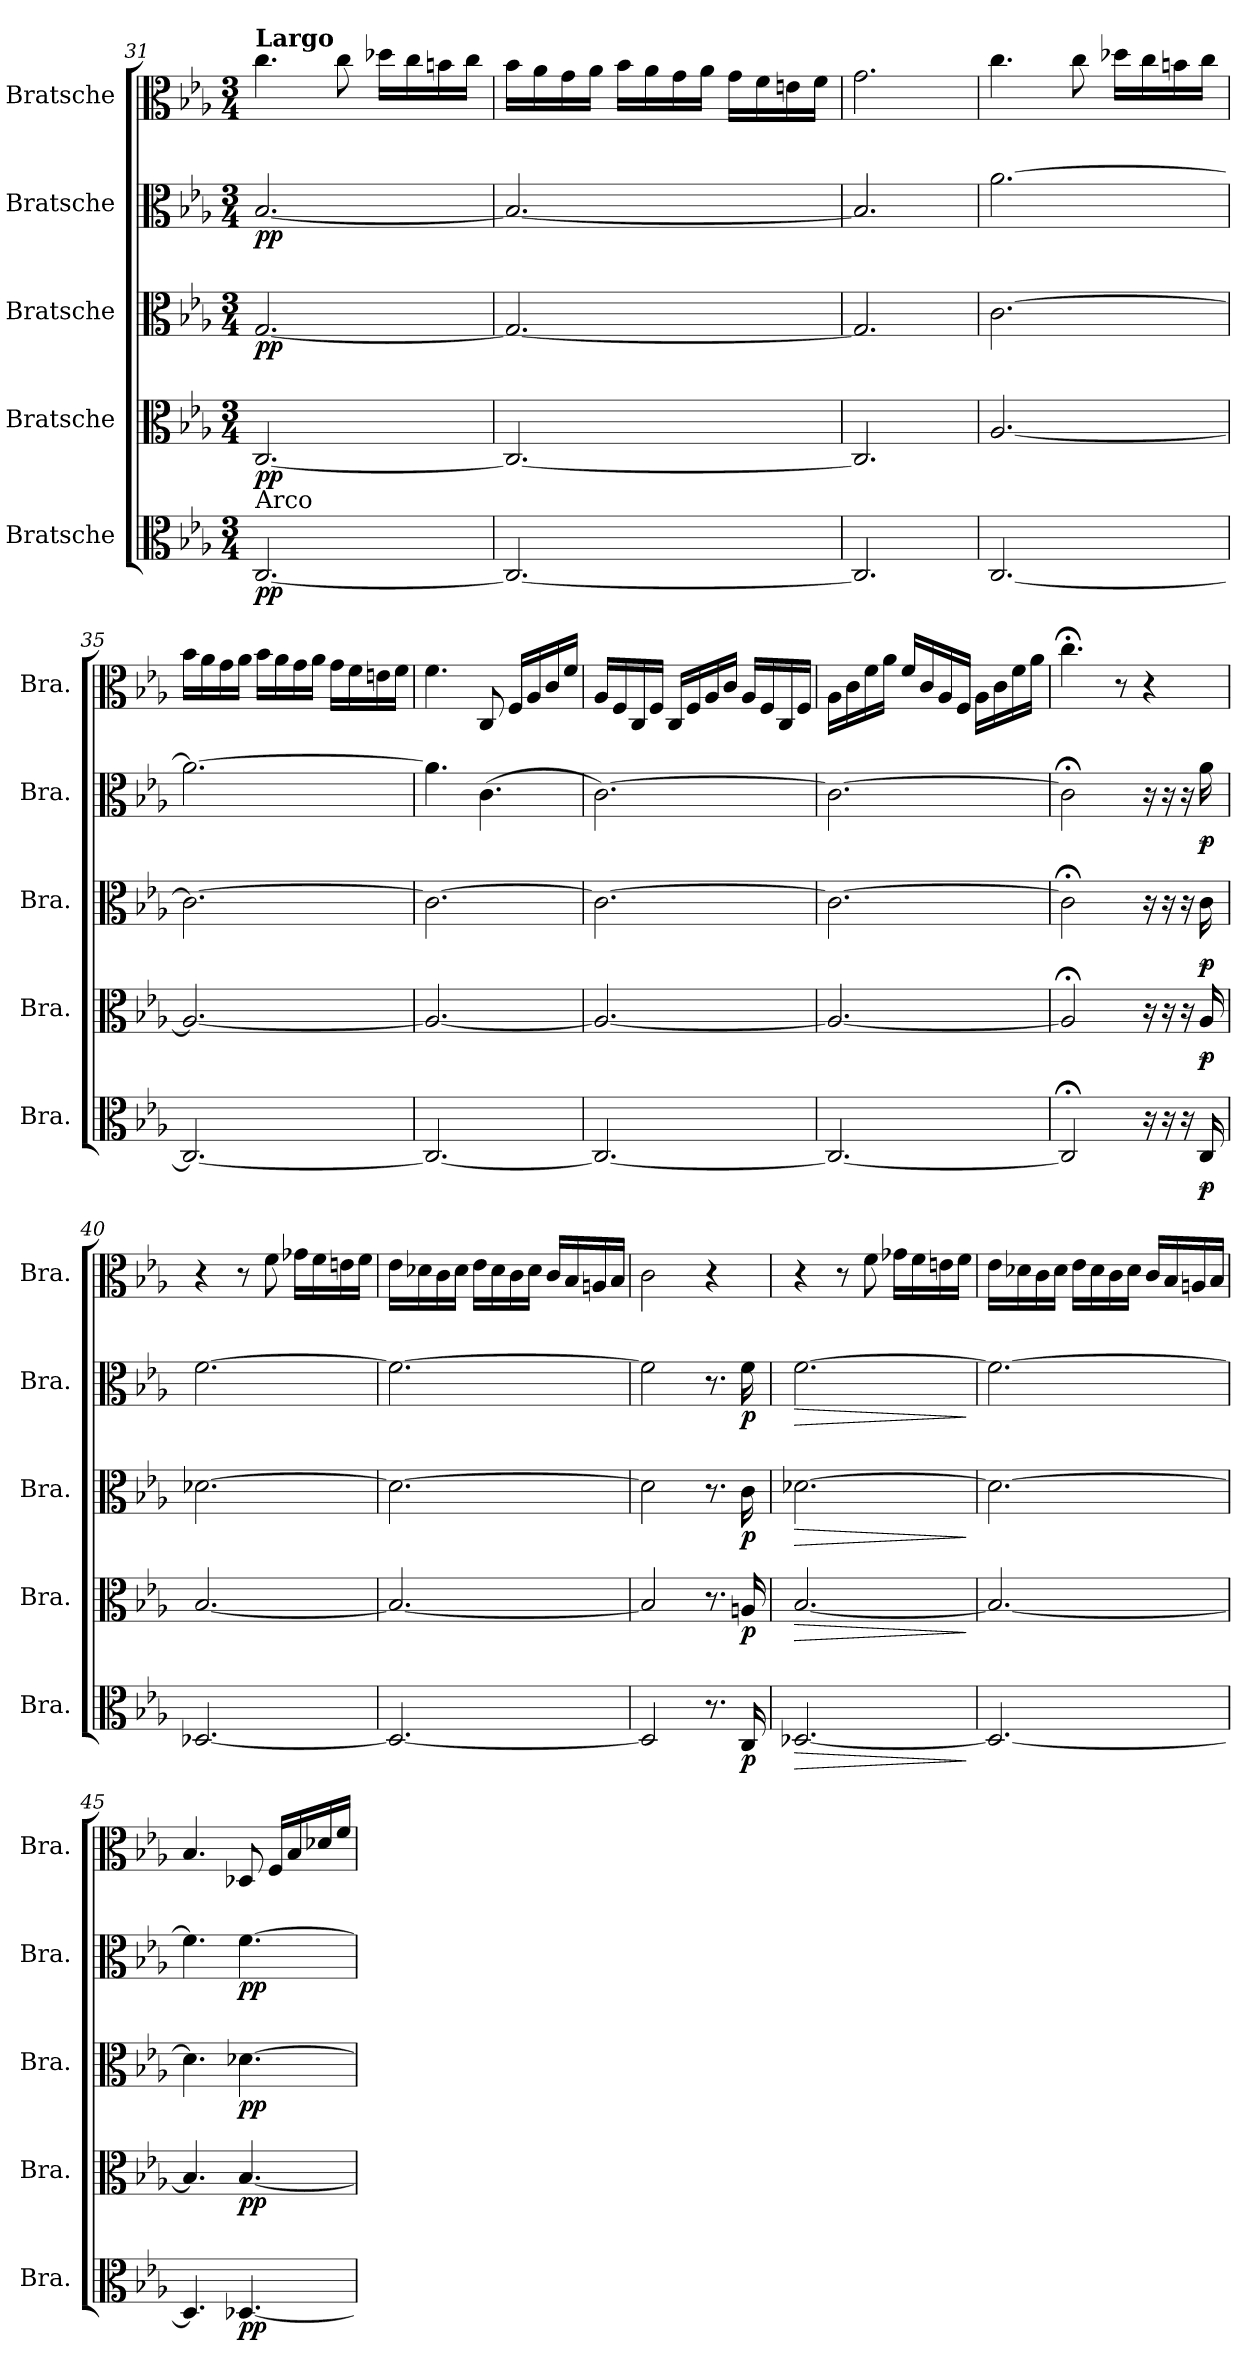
**kern	**dynam	**kern	**dynam	**kern	**dynam	**kern	**dynam	**kern
*part5	*part5	*part4	*part4	*part3	*part3	*part2	*part2	*part1
*staff5	*staff5	*staff4	*staff4	*staff3	*staff3	*staff2	*staff2	*staff1
*I"Bratsche	*	*I"Bratsche	*	*I"Bratsche	*	*I"Bratsche	*	*I"Bratsche
*I'Bra.	*	*I'Bra.	*	*I'Bra.	*	*I'Bra.	*	*I'Bra.
*clefC3	*	*clefC3	*	*clefC3	*	*clefC3	*	*clefC3
*k[b-e-a-]	*	*k[b-e-a-]	*	*k[b-e-a-]	*	*k[b-e-a-]	*	*k[b-e-a-]
*M3/4	*	*M3/4	*	*M3/4	*	*M3/4	*	*M3/4
=31	=31	=31	=31	=31	=31	=31	=31	=31
!	!	!	!	!	!	!	!	!LO:TX:a:B:t=Largo
!LO:TX:a:t=Arco	!	!	!	!	!	!	!	!
!	!LO:DY:b	!	!LO:DY:b	!	!LO:DY:b	!	!LO:DY:b	!
[2.C/	pp	[2.C/	pp	[2.G/	pp	[2.B-/	pp	4.cc\
.	.	.	.	.	.	.	.	8cc\
.	.	.	.	.	.	.	.	16dd-X\LL
.	.	.	.	.	.	.	.	16cc\
.	.	.	.	.	.	.	.	16bn\
.	.	.	.	.	.	.	.	16cc\JJ
=32	=32	=32	=32	=32	=32	=32	=32	=32
2.C/_	.	2.C/_	.	2.G/_	.	2.B-/_	.	16b-\LL
.	.	.	.	.	.	.	.	16a-\
.	.	.	.	.	.	.	.	16g\
.	.	.	.	.	.	.	.	16a-\JJ
.	.	.	.	.	.	.	.	16b-\LL
.	.	.	.	.	.	.	.	16a-\
.	.	.	.	.	.	.	.	16g\
.	.	.	.	.	.	.	.	16a-\JJ
.	.	.	.	.	.	.	.	16g\LL
.	.	.	.	.	.	.	.	16f\
.	.	.	.	.	.	.	.	16en\
.	.	.	.	.	.	.	.	16f\JJ
!!LO:PB:g=z
=33	=33	=33	=33	=33	=33	=33	=33	=33
2.C/]	.	2.C/]	.	2.G/]	.	2.B-/]	.	2.g\
=34	=34	=34	=34	=34	=34	=34	=34	=34
[2.C/	.	[2.A-/	.	[2.c\	.	[2.a-\	.	4.cc\
.	.	.	.	.	.	.	.	8cc\
.	.	.	.	.	.	.	.	16dd-X\LL
.	.	.	.	.	.	.	.	16cc\
.	.	.	.	.	.	.	.	16bn\
.	.	.	.	.	.	.	.	16cc\JJ
=35	=35	=35	=35	=35	=35	=35	=35	=35
2.C/_	.	2.A-/_	.	2.c\_	.	2.a-\_	.	16b-\LL
.	.	.	.	.	.	.	.	16a-\
.	.	.	.	.	.	.	.	16g\
.	.	.	.	.	.	.	.	16a-\JJ
.	.	.	.	.	.	.	.	16b-\LL
.	.	.	.	.	.	.	.	16a-\
.	.	.	.	.	.	.	.	16g\
.	.	.	.	.	.	.	.	16a-\JJ
.	.	.	.	.	.	.	.	16g\LL
.	.	.	.	.	.	.	.	16f\
.	.	.	.	.	.	.	.	16en\
.	.	.	.	.	.	.	.	16f\JJ
=36	=36	=36	=36	=36	=36	=36	=36	=36
2.C/_	.	2.A-/_	.	2.c\_	.	4.a-\]	.	4.f\
.	.	.	.	.	.	(>4.c\	.	8C/
.	.	.	.	.	.	.	.	16F/LL
.	.	.	.	.	.	.	.	16A-/
.	.	.	.	.	.	.	.	16c/
.	.	.	.	.	.	.	.	16f/JJ
!!LO:LB:g=z
=37	=37	=37	=37	=37	=37	=37	=37	=37
2.C/_	.	2.A-/_	.	2.c\_	.	[2.c\)	.	16A-/LL
.	.	.	.	.	.	.	.	16F/
.	.	.	.	.	.	.	.	16C/
.	.	.	.	.	.	.	.	16F/JJ
.	.	.	.	.	.	.	.	16C/LL
.	.	.	.	.	.	.	.	16F/
.	.	.	.	.	.	.	.	16A-/
.	.	.	.	.	.	.	.	16c/JJ
.	.	.	.	.	.	.	.	16A-/LL
.	.	.	.	.	.	.	.	16F/
.	.	.	.	.	.	.	.	16C/
.	.	.	.	.	.	.	.	16F/JJ
=38	=38	=38	=38	=38	=38	=38	=38	=38
2.C/_	.	2.A-/_	.	2.c\_	.	2.c\_	.	16A-\LL
.	.	.	.	.	.	.	.	16c\
.	.	.	.	.	.	.	.	16f\
.	.	.	.	.	.	.	.	16a-\JJ
.	.	.	.	.	.	.	.	16f/LL
.	.	.	.	.	.	.	.	16c/
.	.	.	.	.	.	.	.	16A-/
.	.	.	.	.	.	.	.	16F/JJ
.	.	.	.	.	.	.	.	16A-\LL
.	.	.	.	.	.	.	.	16c\
.	.	.	.	.	.	.	.	16f\
.	.	.	.	.	.	.	.	16a-\JJ
=39	=39	=39	=39	=39	=39	=39	=39	=39
2C;</]	.	2A-;</]	.	2c;<\]	.	2c;<\]	.	4.cc;<\
.	.	.	.	.	.	.	.	8r
16r	.	16r	.	16r	.	16r	.	4r
16r	.	16r	.	16r	.	16r	.	.
16r	.	16r	.	16r	.	16r	.	.
!	!LO:HP:b	!	!LO:HP:b	!	!LO:HP:b	!	!LO:HP:b	!
!	!LO:DY:n=1:b	!	!LO:DY:n=1:b	!	!LO:DY:n=1:b	!	!LO:DY:n=1:b	!
16C/	> p	16A-/	> p	16c\	> p	16a-\	> p	.
.	]	.	]	.	]	.	]	.
=40	=40	=40	=40	=40	=40	=40	=40	=40
[2.D-X/	.	[2.B-/	.	[2.d-X\	.	[2.f\	.	4r
.	.	.	.	.	.	.	.	8r
.	.	.	.	.	.	.	.	8f\
.	.	.	.	.	.	.	.	16g-X\LL
.	.	.	.	.	.	.	.	16f\
.	.	.	.	.	.	.	.	16en\
.	.	.	.	.	.	.	.	16f\JJ
!!LO:PB:g=z
=41	=41	=41	=41	=41	=41	=41	=41	=41
2.D-/_	.	2.B-/_	.	2.d-\_	.	2.f\_	.	16e-\LL
.	.	.	.	.	.	.	.	16d-X\
.	.	.	.	.	.	.	.	16c\
.	.	.	.	.	.	.	.	16d-\JJ
.	.	.	.	.	.	.	.	16e-\LL
.	.	.	.	.	.	.	.	16d-\
.	.	.	.	.	.	.	.	16c\
.	.	.	.	.	.	.	.	16d-\JJ
.	.	.	.	.	.	.	.	16c/LL
.	.	.	.	.	.	.	.	16B-/
.	.	.	.	.	.	.	.	16An/
.	.	.	.	.	.	.	.	16B-/JJ
=42	=42	=42	=42	=42	=42	=42	=42	=42
2D-/]	.	2B-/]	.	2d-\]	.	2f\]	.	2c\
8.r	.	8.r	.	8.r	.	8.r	.	4r
!	!LO:DY:b	!	!LO:DY:b	!	!LO:DY:b	!	!LO:DY:b	!
16C/	p	16An/	p	16c\	p	16f\	p	.
=43	=43	=43	=43	=43	=43	=43	=43	=43
!	!LO:HP:b	!	!LO:HP:b	!	!LO:HP:b	!	!LO:HP:b	!
[2.D-X/	>	[2.B-/	>	[2.d-X\	>	[2.f\	>	4r
.	.	.	.	.	.	.	.	8r
.	.	.	.	.	.	.	.	8f\
.	.	.	.	.	.	.	.	16g-X\LL
.	.	.	.	.	.	.	.	16f\
.	.	.	.	.	.	.	.	16en\
.	.	.	.	.	.	.	.	16f\JJ
.	]	.	]	.	]	.	]	.
=44	=44	=44	=44	=44	=44	=44	=44	=44
2.D-/_	.	2.B-/_	.	2.d-\_	.	2.f\_	.	16e-\LL
.	.	.	.	.	.	.	.	16d-X\
.	.	.	.	.	.	.	.	16c\
.	.	.	.	.	.	.	.	16d-\JJ
.	.	.	.	.	.	.	.	16e-\LL
.	.	.	.	.	.	.	.	16d-\
.	.	.	.	.	.	.	.	16c\
.	.	.	.	.	.	.	.	16d-\JJ
.	.	.	.	.	.	.	.	16c/LL
.	.	.	.	.	.	.	.	16B-/
.	.	.	.	.	.	.	.	16An/
.	.	.	.	.	.	.	.	16B-/JJ
!!LO:LB:g=z
=45	=45	=45	=45	=45	=45	=45	=45	=45
4.D-/]	.	4.B-/]	.	4.d-\]	.	4.f\]	.	4.B-/
!	!LO:DY:b	!	!LO:DY:b	!	!LO:DY:b	!	!LO:DY:b	!
[4.D-X/	pp	[4.B-/	pp	[4.d-X\	pp	[4.f\	pp	8D-X/
.	.	.	.	.	.	.	.	16F/LL
.	.	.	.	.	.	.	.	16B-/
.	.	.	.	.	.	.	.	16d-X/
.	.	.	.	.	.	.	.	16f/JJ
=	=	=	=	=	=	=	=	=
*-	*-	*-	*-	*-	*-	*-	*-	*-
